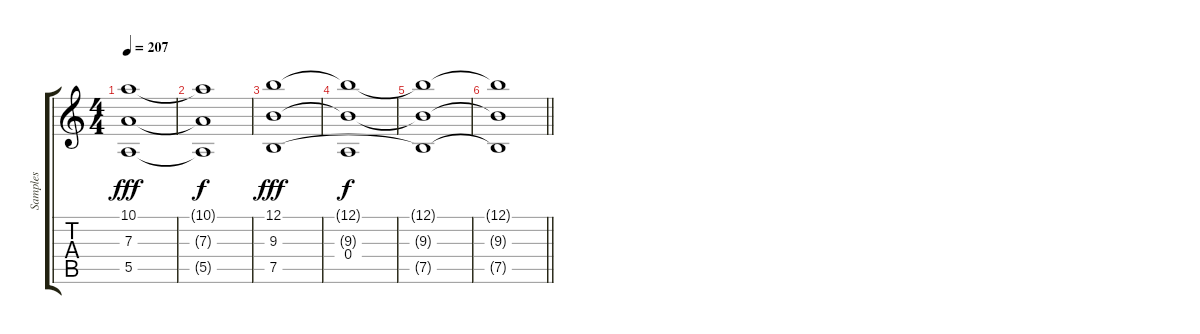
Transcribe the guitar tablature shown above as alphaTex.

\track ("Samples" "Samples") {instrument distortionguitar}
\staff {score tabs}
\tuning (B3 Gb3 D3 A2 E2 B1) {hide}
\ts (4 4)
\tempo 207
\clef g2
\ks c
(10.1 7.3 5.5).1{dy fff} |
(10.1{t} 7.3{t} 5.5{t}).1{dy f} |
(12.1 9.3 7.5).1{dy fff} |
(12.1{t} 9.3{t} 0.4).1{dy f} |
(12.1{t} 9.3{t} 7.5{t}).1 |
\barLineRight lightlight
(12.1{t} 9.3{t} 7.5{t}).1
